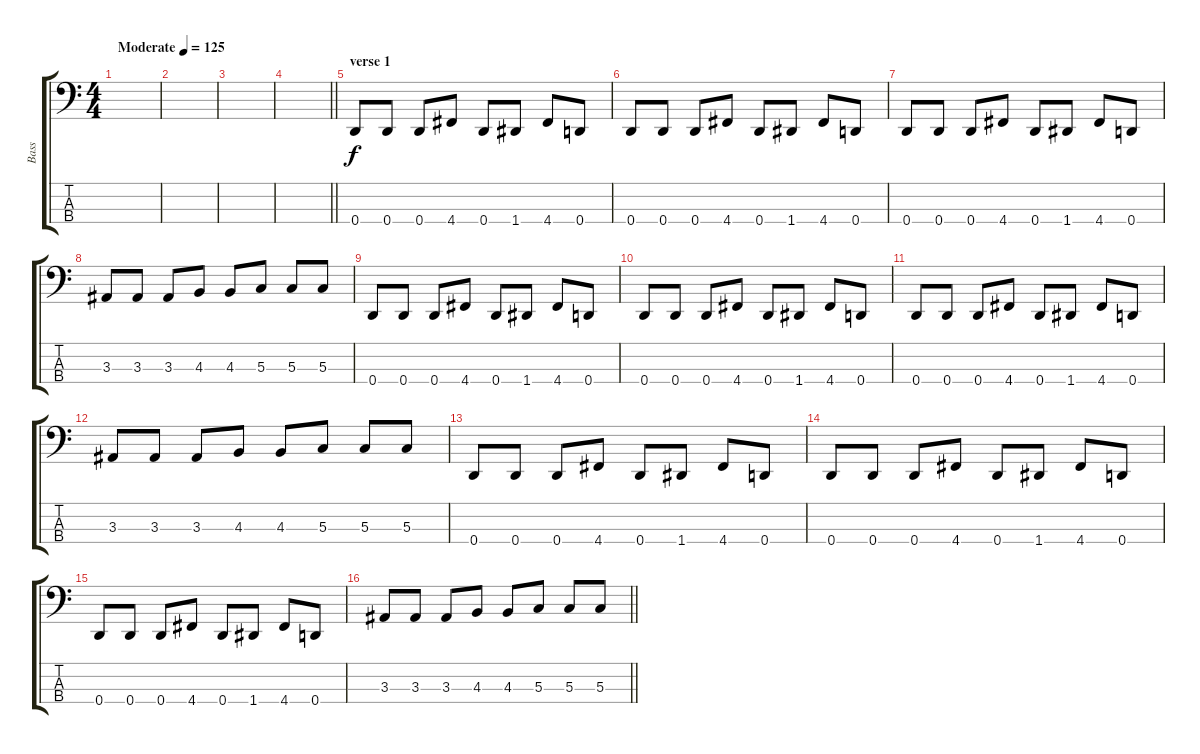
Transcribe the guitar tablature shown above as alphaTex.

\track ("Bass" "Bass") {instrument electricbassfinger}
\staff {score tabs}
\tuning (F2 C2 G1 D1) {hide}
\ts (4 4)
\tempo (125 "Moderate")
\clef f4
\ks c
|
|
|
\barLineRight lightlight
|
\section ("" "verse 1")
0.4.8 0.4.8 0.4.8 4.4.8 0.4.8 1.4.8 4.4.8 0.4.8 |
0.4.8 0.4.8 0.4.8 4.4.8 0.4.8 1.4.8 4.4.8 0.4.8 |
0.4.8 0.4.8 0.4.8 4.4.8 0.4.8 1.4.8 4.4.8 0.4.8 |
3.3.8 3.3.8 3.3.8 4.3.8 4.3.8 5.3.8 5.3.8 5.3.8 |
0.4.8 0.4.8 0.4.8 4.4.8 0.4.8 1.4.8 4.4.8 0.4.8 |
0.4.8 0.4.8 0.4.8 4.4.8 0.4.8 1.4.8 4.4.8 0.4.8 |
0.4.8 0.4.8 0.4.8 4.4.8 0.4.8 1.4.8 4.4.8 0.4.8 |
3.3.8 3.3.8 3.3.8 4.3.8 4.3.8 5.3.8 5.3.8 5.3.8 |
0.4.8 0.4.8 0.4.8 4.4.8 0.4.8 1.4.8 4.4.8 0.4.8 |
0.4.8 0.4.8 0.4.8 4.4.8 0.4.8 1.4.8 4.4.8 0.4.8 |
0.4.8 0.4.8 0.4.8 4.4.8 0.4.8 1.4.8 4.4.8 0.4.8 |
\barLineRight lightlight
3.3.8 3.3.8 3.3.8 4.3.8 4.3.8 5.3.8 5.3.8 5.3.8
